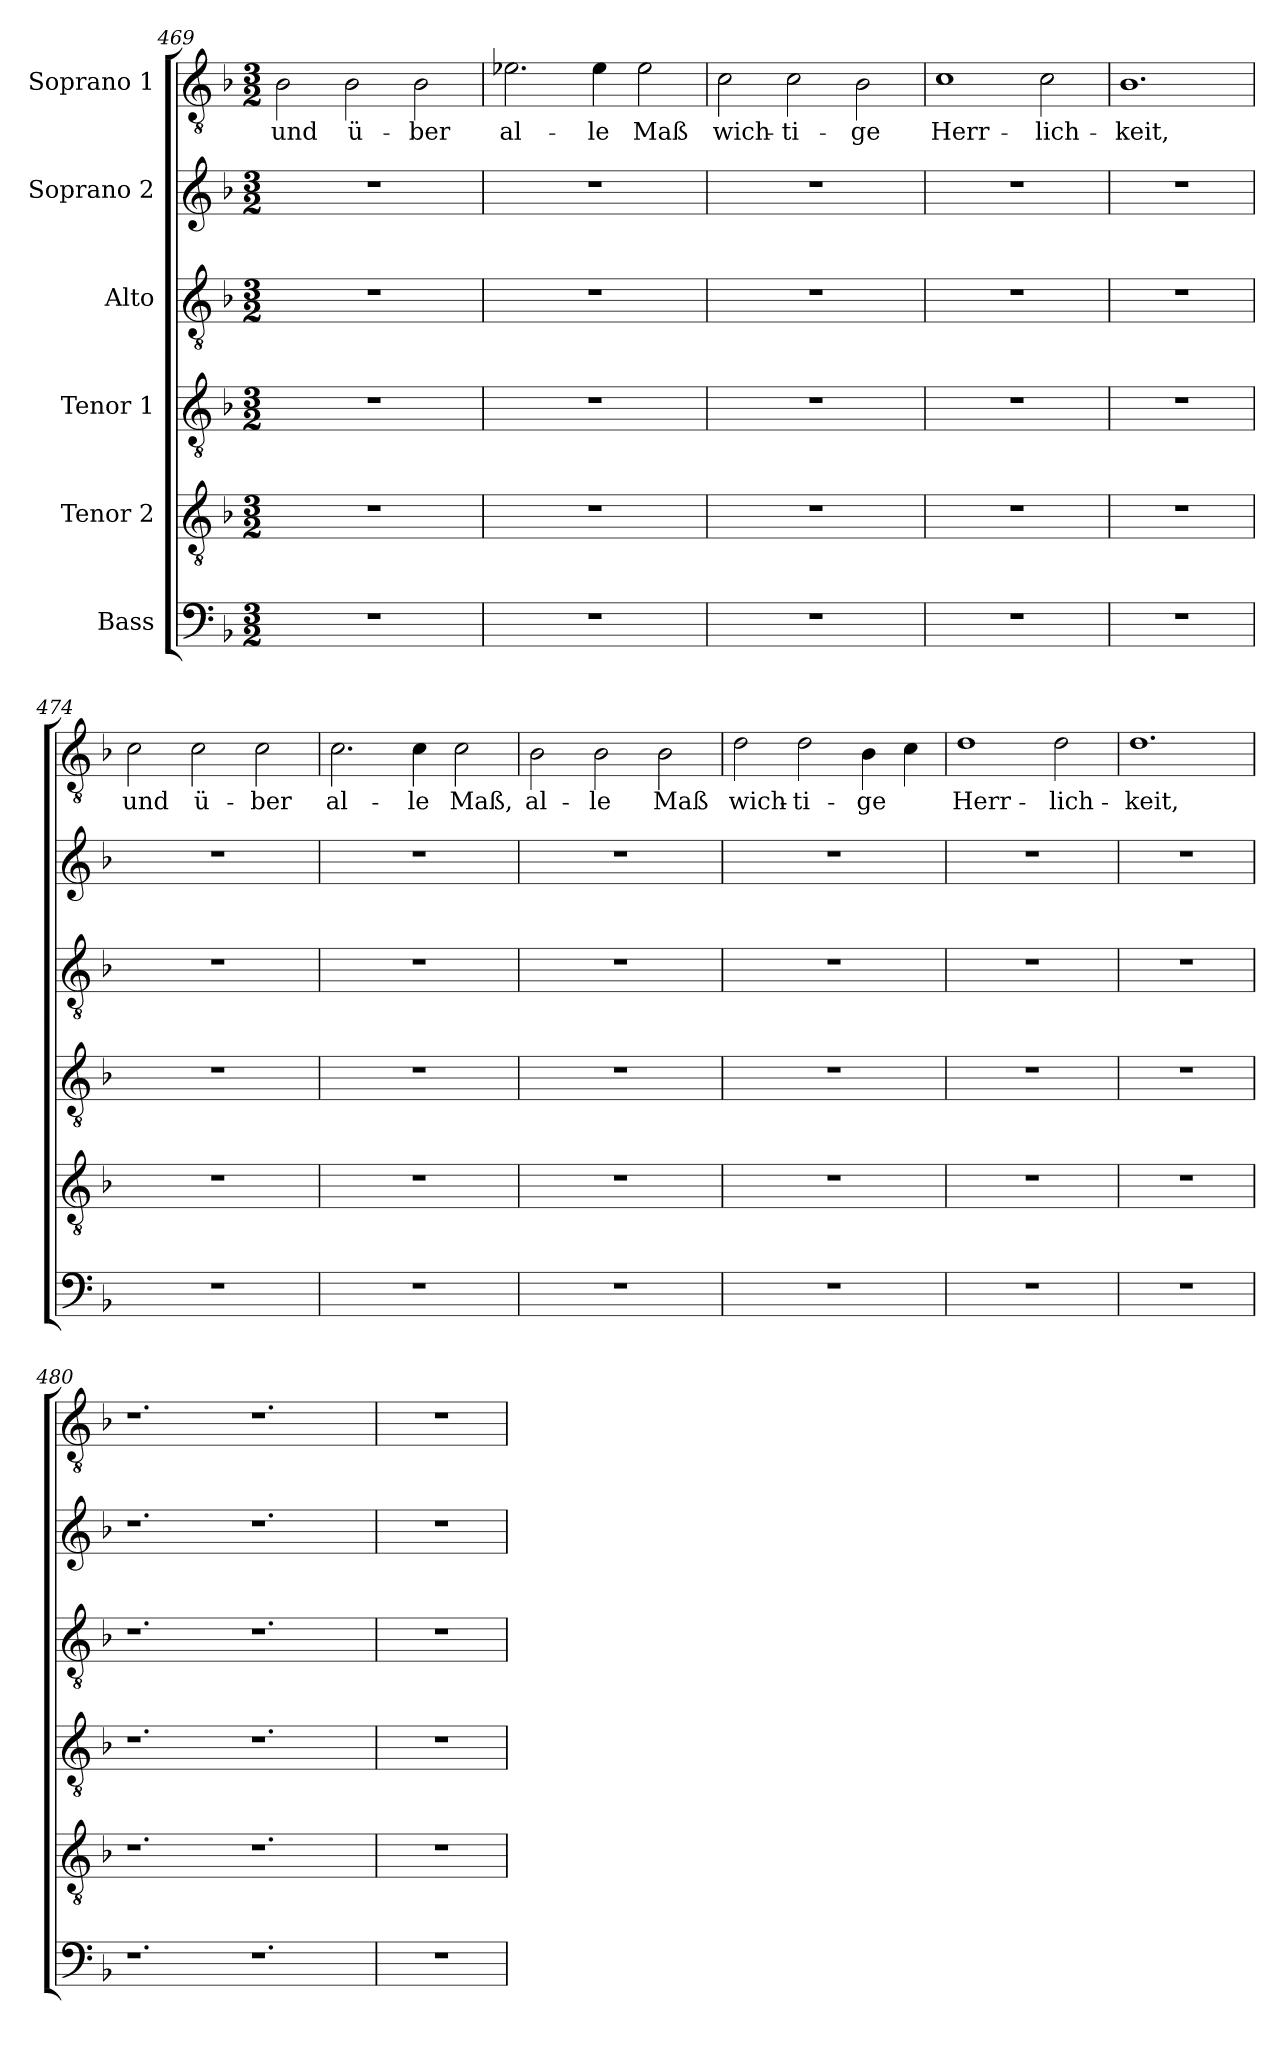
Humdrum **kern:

**kern	**kern	**kern	**kern	**kern	**kern	**text
*part6	*part5	*part4	*part3	*part2	*part1	*part1
*staff6	*staff5	*staff4	*staff3	*staff2	*staff1	*staff1
*I"Bass	*I"Tenor 2	*I"Tenor 1	*I"Alto	*I"Soprano 2	*I"Soprano 1	*
*clefF4	*clefGv2	*clefGv2	*clefGv2	*clefG2	*clefGv2	*
*k[b-]	*k[b-]	*k[b-]	*k[b-]	*k[b-]	*k[b-]	*
*F:	*F:	*F:	*F:	*F:	*F:	*
*M3/2	*M3/2	*M3/2	*M3/2	*M3/2	*M3/2	*
=469	=469	=469	=469	=469	=469	=469
!	!	!	!	!	!	!LO:LY:b:cj
1.r	1.r	1.r	1.r	1.r	2B-\	und
!	!	!	!	!	!	!LO:LY:b:cj
.	.	.	.	.	2B-\	ü-
!	!	!	!	!	!	!LO:LY:b:cj
.	.	.	.	.	2B-\	-ber
=470	=470	=470	=470	=470	=470	=470
!	!	!	!	!	!	!LO:LY:b:cj
1.r	1.r	1.r	1.r	1.r	2.e-X\	al-
!	!	!	!	!	!	!LO:LY:b:cj
.	.	.	.	.	4e-\	-le
!	!	!	!	!	!	!LO:LY:b:cj
.	.	.	.	.	2e-\	Maß
!!LO:LB:g=z
=471	=471	=471	=471	=471	=471	=471
!	!	!	!	!	!	!LO:LY:b:cj
1.r	1.r	1.r	1.r	1.r	2c\	wich-
!	!	!	!	!	!	!LO:LY:b:cj
.	.	.	.	.	2c\	-ti-
!	!	!	!	!	!	!LO:LY:b:cj
.	.	.	.	.	2B-\	-ge
=472	=472	=472	=472	=472	=472	=472
!	!	!	!	!	!	!LO:LY:b:cj
1.r	1.r	1.r	1.r	1.r	1c	Herr-
!	!	!	!	!	!	!LO:LY:b:cj
.	.	.	.	.	2c\	-lich-
=473	=473	=473	=473	=473	=473	=473
!	!	!	!	!	!	!LO:LY:b:cj
1.r	1.r	1.r	1.r	1.r	1.B-	-keit,
=474	=474	=474	=474	=474	=474	=474
!	!	!	!	!	!	!LO:LY:b:cj
1.r	1.r	1.r	1.r	1.r	2c\	und
!	!	!	!	!	!	!LO:LY:b:cj
.	.	.	.	.	2c\	ü-
!	!	!	!	!	!	!LO:LY:b:cj
.	.	.	.	.	2c\	-ber
=475	=475	=475	=475	=475	=475	=475
!	!	!	!	!	!	!LO:LY:b:cj
1.r	1.r	1.r	1.r	1.r	2.c\	al-
!	!	!	!	!	!	!LO:LY:b:cj
.	.	.	.	.	4c\	-le
!	!	!	!	!	!	!LO:LY:b:cj
.	.	.	.	.	2c\	Maß,
=476	=476	=476	=476	=476	=476	=476
!	!	!	!	!	!	!LO:LY:b:cj
1.r	1.r	1.r	1.r	1.r	2B-\	al-
!	!	!	!	!	!	!LO:LY:b:cj
.	.	.	.	.	2B-\	-le
!	!	!	!	!	!	!LO:LY:b:cj
.	.	.	.	.	2B-\	Maß
=477	=477	=477	=477	=477	=477	=477
!	!	!	!	!	!	!LO:LY:b:cj
1.r	1.r	1.r	1.r	1.r	2d\	wich-
!	!	!	!	!	!	!LO:LY:b:cj
.	.	.	.	.	2d\	-ti-
!	!	!	!	!	!	!LO:LY:b:cj
.	.	.	.	.	4B-\	-ge
!	!	!	!	!	!	!LO:LY:b:cj
.	.	.	.	.	4c\	.
!!LO:LB:g=z
=478	=478	=478	=478	=478	=478	=478
!	!	!	!	!	!	!LO:LY:b:cj
1.r	1.r	1.r	1.r	1.r	1d	Herr-
!	!	!	!	!	!	!LO:LY:b:cj
.	.	.	.	.	2d\	-lich-
=479	=479	=479	=479	=479	=479	=479
!	!	!	!	!	!	!LO:LY:b:cj
1.r	1.r	1.r	1.r	1.r	1.d	-keit,
=480	=480	=480	=480	=480	=480	=480
1.r	1.r	1.r	1.r	1.r	1.r	.
1.r	1.r	1.r	1.r	1.r	1.r	.
=481	=481	=481	=481	=481	=481	=481
1.r	1.r	1.r	1.r	1.r	1.r	.
=	=	=	=	=	=	=
*-	*-	*-	*-	*-	*-	*-
